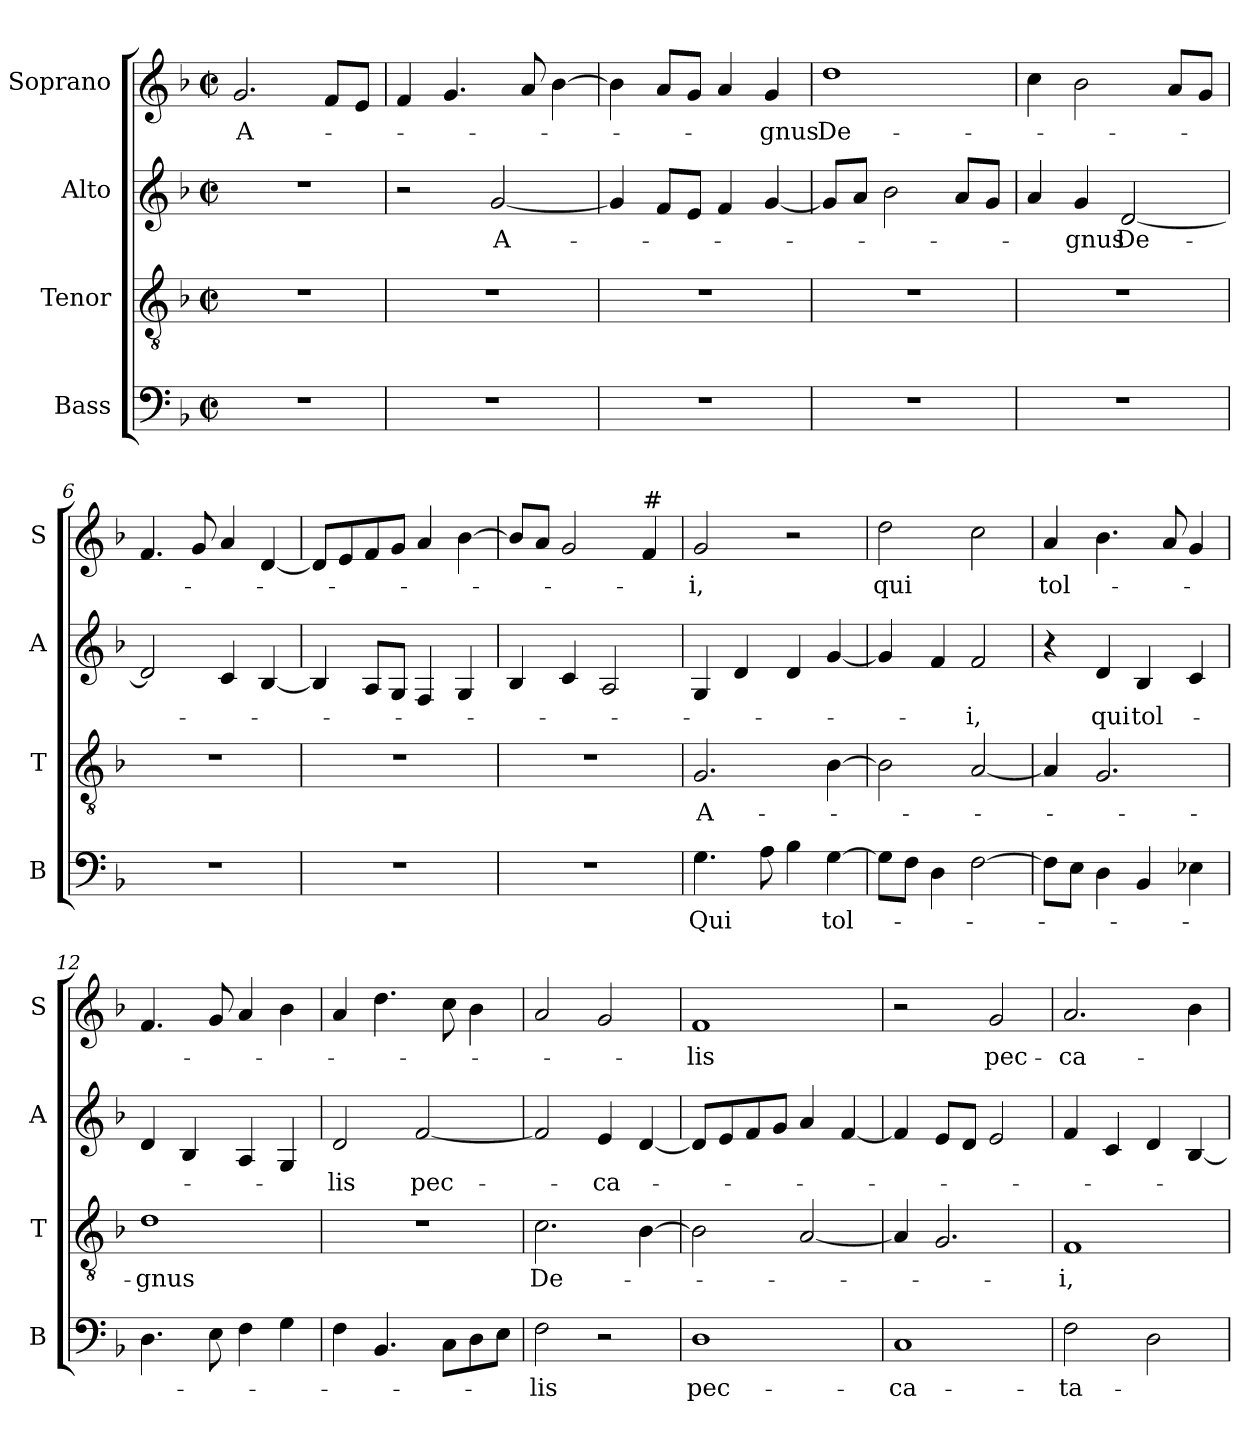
**kern	**text	**kern	**text	**kern	**text	**kern	**text
*part4	*part4	*part3	*part3	*part2	*part2	*part1	*part1
*staff4	*staff4	*staff3	*staff3	*staff2	*staff2	*staff1	*staff1
*I"Bass	*	*I"Tenor	*	*I"Alto	*	*I"Soprano	*
*I'B	*	*I'T	*	*I'A	*	*I'S	*
*clefF4	*	*clefGv2	*	*clefG2	*	*clefG2	*
*k[b-]	*	*k[b-]	*	*k[b-]	*	*k[b-]	*
*F:	*	*F:	*	*F:	*	*F:	*
*M2/2	*	*M2/2	*	*M2/2	*	*M2/2	*
*met(c|)	*	*met(c|)	*	*met(c|)	*	*met(c|)	*
=1	=1	=1	=1	=1	=1	=1	=1
1r	.	1r	.	1r	.	2.g/	A-
.	.	.	.	.	.	8f/L	.
.	.	.	.	.	.	8e/J	.
=2	=2	=2	=2	=2	=2	=2	=2
1r	.	1r	.	2r	.	4f/	.
.	.	.	.	.	.	4.g/	.
.	.	.	.	[2g/	A-	.	.
.	.	.	.	.	.	8a/	.
.	.	.	.	.	.	[4b-\	.
=3	=3	=3	=3	=3	=3	=3	=3
1r	.	1r	.	4g/]	.	4b-\]	.
.	.	.	.	8f/L	.	8a/L	.
.	.	.	.	8e/J	.	8g/J	.
.	.	.	.	4f/	.	4a/	.
.	.	.	.	[4g/	.	4g/	-gnus
=4	=4	=4	=4	=4	=4	=4	=4
1r	.	1r	.	8g/L]	.	1dd	De-
.	.	.	.	8a/J	.	.	.
.	.	.	.	2b-\	.	.	.
.	.	.	.	8a/L	.	.	.
.	.	.	.	8g/J	.	.	.
=5	=5	=5	=5	=5	=5	=5	=5
1r	.	1r	.	4a/	.	4cc\	.
.	.	.	.	4g/	-gnus	2b-\	.
.	.	.	.	[2d/	De-	.	.
.	.	.	.	.	.	8a/L	.
.	.	.	.	.	.	8g/J	.
=6	=6	=6	=6	=6	=6	=6	=6
1r	.	1r	.	2d/]	.	4.f/	.
.	.	.	.	.	.	8g/	.
.	.	.	.	4c/	.	4a/	.
.	.	.	.	[4B-/	.	[4d/	.
!!LO:LB:g=z
=7	=7	=7	=7	=7	=7	=7	=7
1r	.	1r	.	4B-/]	.	8d/L]	.
.	.	.	.	.	.	8e/	.
.	.	.	.	8A/L	.	8f/	.
.	.	.	.	8G/J	.	8g/J	.
.	.	.	.	4F/	.	4a/	.
.	.	.	.	4G/	.	[4b-\	.
=8	=8	=8	=8	=8	=8	=8	=8
1r	.	1r	.	4B-/	.	8b-/L]	.
.	.	.	.	.	.	8a/J	.
.	.	.	.	4c/	.	2g/	.
.	.	.	.	2A/	.	.	.
!	!	!	!	!	!	!LO:TX:a:t=#	!
.	.	.	.	.	.	4f/	.
=9	=9	=9	=9	=9	=9	=9	=9
4.G\	Qui	2.G/	A-	4G/	.	2g/	-i,
.	.	.	.	4d/	.	.	.
8A\	.	.	.	.	.	.	.
4B-\	.	.	.	4d/	.	2r	.
[4G\	tol-	[4B-\	.	[4g/	.	.	.
=10	=10	=10	=10	=10	=10	=10	=10
8G\L]	.	2B-\]	.	4g/]	.	2dd\	qui
8F\J	.	.	.	.	.	.	.
4D\	.	.	.	4f/	.	.	.
[2F\	.	[2A/	.	2f/	-i,	2cc\	.
=11	=11	=11	=11	=11	=11	=11	=11
8F\L]	.	4A/]	.	4r	.	4a/	tol-
8E\J	.	.	.	.	.	.	.
4D\	.	2.G/	.	4d/	qui	4.b-\	.
4BB-/	.	.	.	4B-/	tol-	.	.
.	.	.	.	.	.	8a/	.
4E-X\	.	.	.	4c/	.	4g/	.
=12	=12	=12	=12	=12	=12	=12	=12
4.D\	.	1d	-gnus	4d/	.	4.f/	.
.	.	.	.	4B-/	.	.	.
8E\	.	.	.	.	.	8g/	.
4F\	.	.	.	4A/	.	4a/	.
4G\	.	.	.	4G/	.	4b-\	.
!!LO:LB:g=z
=13	=13	=13	=13	=13	=13	=13	=13
4F\	.	1r	.	2d/	-lis	4a/	.
4.BB-/	.	.	.	.	.	4.dd\	.
.	.	.	.	[2f/	pec-	.	.
8C\L	.	.	.	.	.	8cc\	.
8D\	.	.	.	.	.	4b-\	.
8E\J	.	.	.	.	.	.	.
=14	=14	=14	=14	=14	=14	=14	=14
2F\	-lis	2.c\	De-	2f/]	.	2a/	.
2r	.	.	.	4e/	-ca-	2g/	.
.	.	[4B-\	.	[4d/	.	.	.
=15	=15	=15	=15	=15	=15	=15	=15
1D	pec-	2B-\]	.	8d/L]	.	1f	-lis
.	.	.	.	8e/	.	.	.
.	.	.	.	8f/	.	.	.
.	.	.	.	8g/J	.	.	.
.	.	[2A/	.	4a/	.	.	.
.	.	.	.	[4f/	.	.	.
=16	=16	=16	=16	=16	=16	=16	=16
1C	-ca-	4A/]	.	4f/]	.	2r	.
.	.	2.G/	.	8e/L	.	.	.
.	.	.	.	8d/J	.	.	.
.	.	.	.	2e/	.	2g/	pec-
=17	=17	=17	=17	=17	=17	=17	=17
2F\	-ta-	1F	-i,	4f/	.	2.a/	-ca-
.	.	.	.	4c/	.	.	.
2D\	.	.	.	4d/	.	.	.
.	.	.	.	[4B-/	.	4b-\	.
=	=	=	=	=	=	=	=
*-	*-	*-	*-	*-	*-	*-	*-
